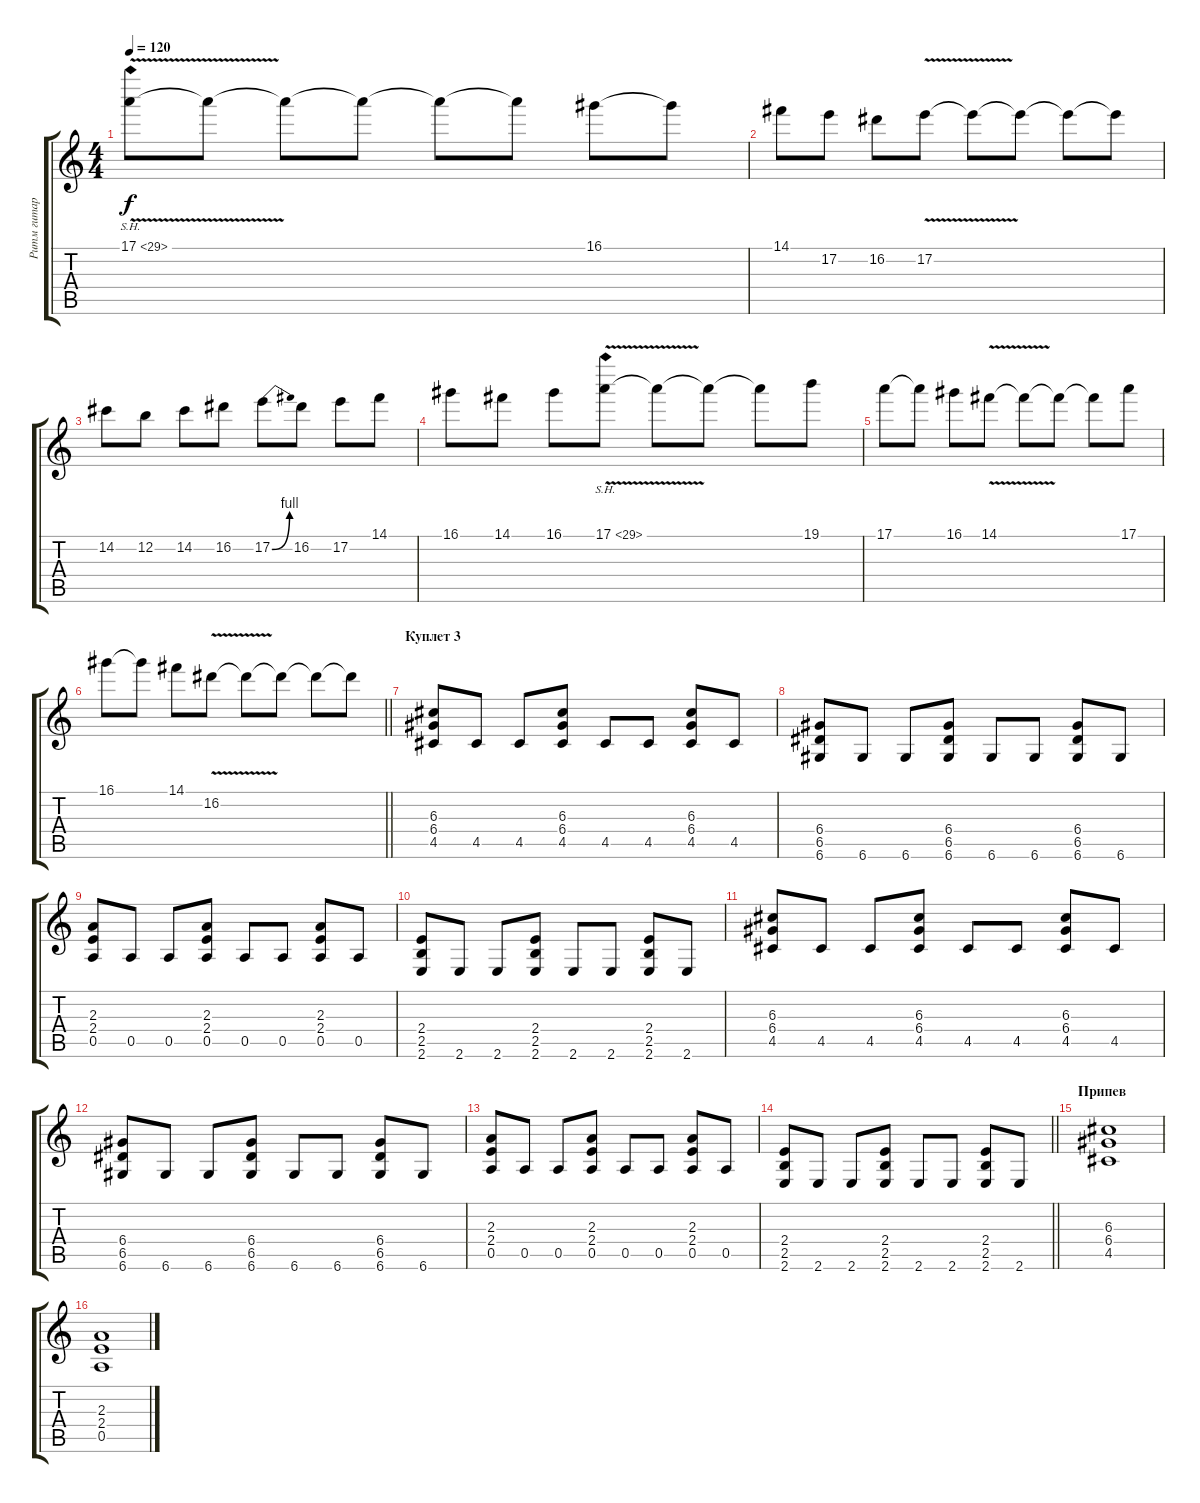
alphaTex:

\track ("Ритм гитара строй D" "Ритм гитар") {instrument acousticguitarsteel}
\staff {score tabs}
\tuning (E4 B3 G3 D3 A2 D2) {hide}
\ts (4 4)
\tempo 120
\clef g2
\ks c
17.1{sh 12 v}.8{dy f} 17.1{t}.8 17.1{t}.8 17.1{t}.8 17.1{t}.8 17.1{t}.8 16.1.8 16.1{t}.8 |
14.1.8 17.2.8 16.2.8 17.2{v}.8 17.2{t}.8 17.2{t}.8 17.2{t}.8 17.2{t}.8 |
14.2.8 12.2.8 14.2.8 16.2.8 17.2{be (bend 0 0 60 4)}.8 16.2.8 17.2.8 14.1.8 |
16.1.8 14.1.8 16.1.8 17.1{sh 12 v}.8 17.1{t}.8 17.1{t}.8 17.1{t}.8 19.1.8 |
17.1.8 17.1{t}.8 16.1.8 14.1{v}.8 14.1{t}.8 14.1{t}.8 14.1{t}.8 17.1.8 |
\barLineRight lightlight
16.1.8 16.1{t}.8 14.1.8 16.2{v}.8 16.2{t}.8 16.2{t}.8 16.2{t}.8 16.2{t}.8 |
\section ("" "Куплет 3")
(6.3 6.4 4.5).8 4.5.8 4.5.8 (6.3 6.4 4.5).8 4.5.8 4.5.8 (6.3 6.4 4.5).8 4.5.8 |
(6.4 6.5 6.6).8 6.6.8 6.6.8 (6.4 6.5 6.6).8 6.6.8 6.6.8 (6.4 6.5 6.6).8 6.6.8 |
(2.3 2.4 0.5).8 0.5.8 0.5.8 (2.3 2.4 0.5).8 0.5.8 0.5.8 (2.3 2.4 0.5).8 0.5.8 |
(2.4 2.5 2.6).8 2.6.8 2.6.8 (2.4 2.5 2.6).8 2.6.8 2.6.8 (2.4 2.5 2.6).8 2.6.8 |
(6.3 6.4 4.5).8 4.5.8 4.5.8 (6.3 6.4 4.5).8 4.5.8 4.5.8 (6.3 6.4 4.5).8 4.5.8 |
(6.4 6.5 6.6).8 6.6.8 6.6.8 (6.4 6.5 6.6).8 6.6.8 6.6.8 (6.4 6.5 6.6).8 6.6.8 |
(2.3 2.4 0.5).8 0.5.8 0.5.8 (2.3 2.4 0.5).8 0.5.8 0.5.8 (2.3 2.4 0.5).8 0.5.8 |
\barLineRight lightlight
(2.4 2.5 2.6).8 2.6.8 2.6.8 (2.4 2.5 2.6).8 2.6.8 2.6.8 (2.4 2.5 2.6).8 2.6.8 |
\section ("" "Припев")
(6.3 6.4 4.5).1 |
(2.3 2.4 0.5).1
